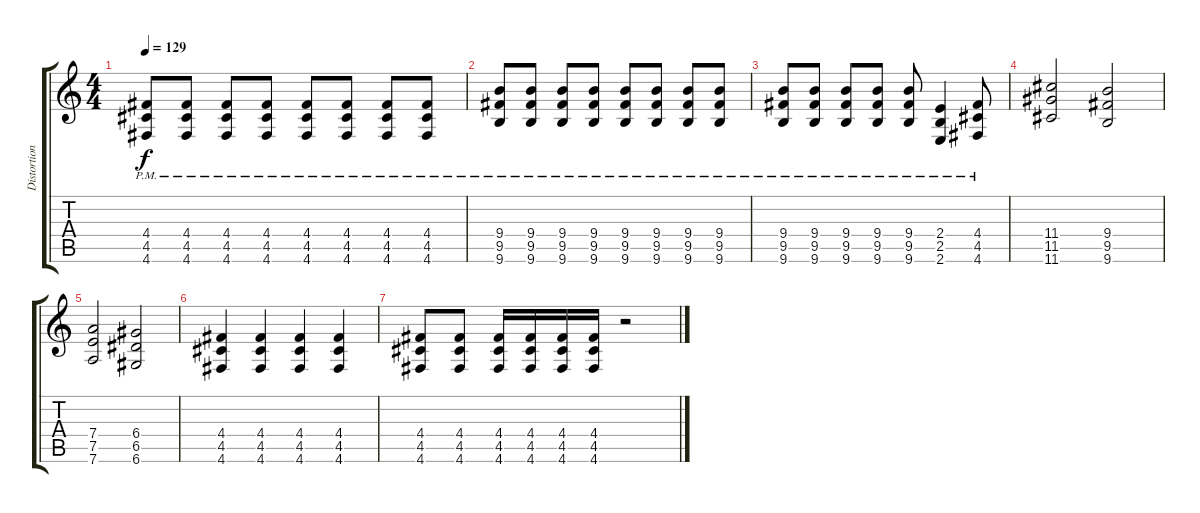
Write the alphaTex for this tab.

\track ("Distortion" "Distortion") {instrument distortionguitar}
\staff {score tabs}
\tuning (E4 B3 G3 D3 A2 D2) {hide}
\ts (4 4)
\tempo 129
\clef g2
\ks c
(4.4{pm} 4.5{pm} 4.6{pm}).8{dy f} (4.4{pm} 4.5{pm} 4.6{pm}).8 (4.4{pm} 4.5{pm} 4.6{pm}).8 (4.4{pm} 4.5{pm} 4.6{pm}).8 (4.4{pm} 4.5{pm} 4.6{pm}).8 (4.4{pm} 4.5{pm} 4.6{pm}).8 (4.4{pm} 4.5{pm} 4.6{pm}).8 (4.4{pm} 4.5{pm} 4.6{pm}).8 |
(9.4{pm} 9.5{pm} 9.6{pm}).8 (9.4{pm} 9.5{pm} 9.6{pm}).8 (9.4{pm} 9.5{pm} 9.6{pm}).8 (9.4{pm} 9.5{pm} 9.6{pm}).8 (9.4{pm} 9.5{pm} 9.6{pm}).8 (9.4{pm} 9.5{pm} 9.6{pm}).8 (9.4{pm} 9.5{pm} 9.6{pm}).8 (9.4{pm} 9.5{pm} 9.6{pm}).8 |
(9.4{pm} 9.5{pm} 9.6{pm}).8 (9.4{pm} 9.5{pm} 9.6{pm}).8 (9.4{pm} 9.5{pm} 9.6{pm}).8 (9.4{pm} 9.5{pm} 9.6{pm}).8 (9.4{pm} 9.5{pm} 9.6{pm}).8 (2.4{pm} 2.5{pm} 2.6{pm}).4 (4.4{pm} 4.5{pm} 4.6{pm}).8 |
(11.4 11.5 11.6).2 (9.4 9.5 9.6).2 |
(7.4 7.5 7.6).2 (6.4 6.5 6.6).2 |
(4.4 4.5 4.6).4 (4.4 4.5 4.6).4 (4.4 4.5 4.6).4 (4.4 4.5 4.6).4 |
(4.4 4.5 4.6).8 (4.4 4.5 4.6).8 (4.4 4.5 4.6).16 (4.4 4.5 4.6).16 (4.4 4.5 4.6).16 (4.4 4.5 4.6).16 r.2
